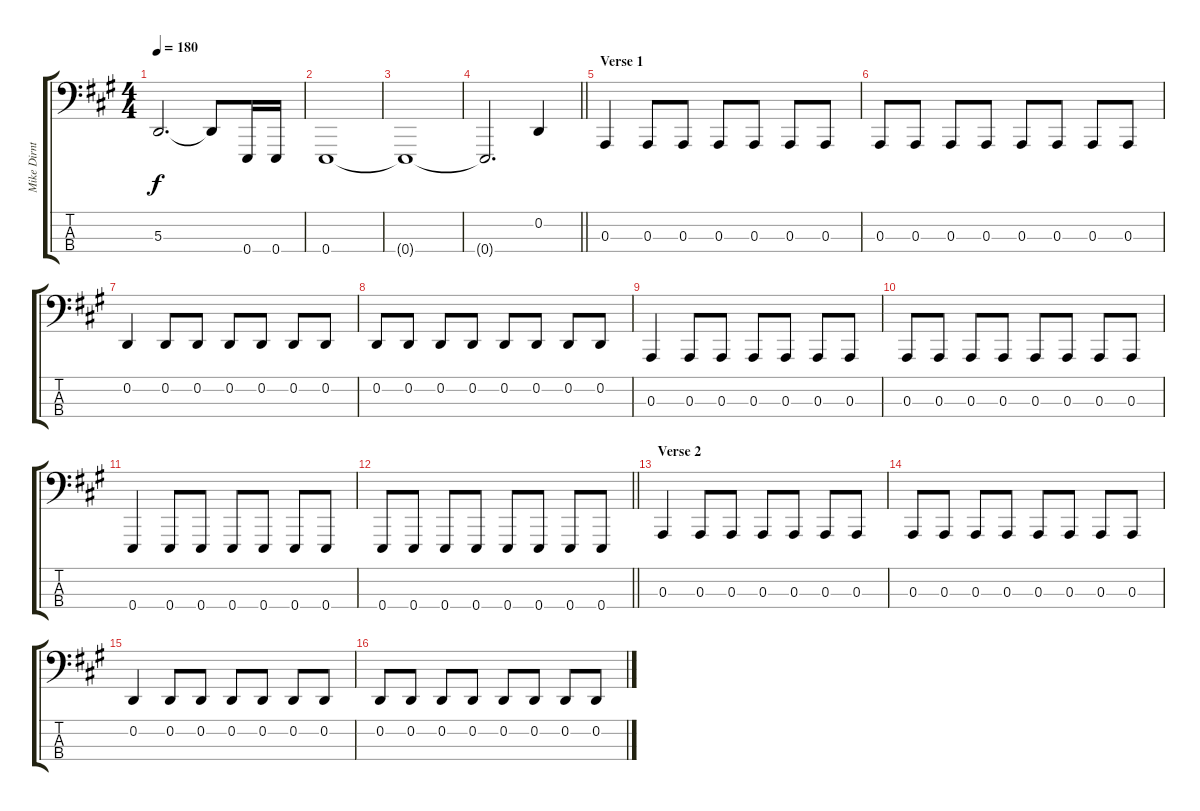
\track ("Mike Dirnt (Bass)" "Mike Dirnt") {instrument acousticgrandpiano}
\staff {score tabs}
\tuning (G2 D2 A1 E1) {hide}
\ts (4 4)
\tempo 180
\clef f4
\ks a
5.3{t}.2{d dy f} 5.3{t}.8 0.4.16 0.4.16 |
0.4.1 |
0.4{t}.1 |
\barLineRight lightlight
0.4{t}.2{d} 0.2.4 |
\section ("" "Verse 1")
0.3.4 0.3.8 0.3.8 0.3.8 0.3.8 0.3.8 0.3.8 |
0.3.8 0.3.8 0.3.8 0.3.8 0.3.8 0.3.8 0.3.8 0.3.8 |
0.2.4 0.2.8 0.2.8 0.2.8 0.2.8 0.2.8 0.2.8 |
0.2.8 0.2.8 0.2.8 0.2.8 0.2.8 0.2.8 0.2.8 0.2.8 |
0.3.4 0.3.8 0.3.8 0.3.8 0.3.8 0.3.8 0.3.8 |
0.3.8 0.3.8 0.3.8 0.3.8 0.3.8 0.3.8 0.3.8 0.3.8 |
0.4.4 0.4.8 0.4.8 0.4.8 0.4.8 0.4.8 0.4.8 |
\barLineRight lightlight
0.4.8 0.4.8 0.4.8 0.4.8 0.4.8 0.4.8 0.4.8 0.4.8 |
\section ("" "Verse 2")
0.3.4 0.3.8 0.3.8 0.3.8 0.3.8 0.3.8 0.3.8 |
0.3.8 0.3.8 0.3.8 0.3.8 0.3.8 0.3.8 0.3.8 0.3.8 |
0.2.4 0.2.8 0.2.8 0.2.8 0.2.8 0.2.8 0.2.8 |
0.2.8 0.2.8 0.2.8 0.2.8 0.2.8 0.2.8 0.2.8 0.2.8
